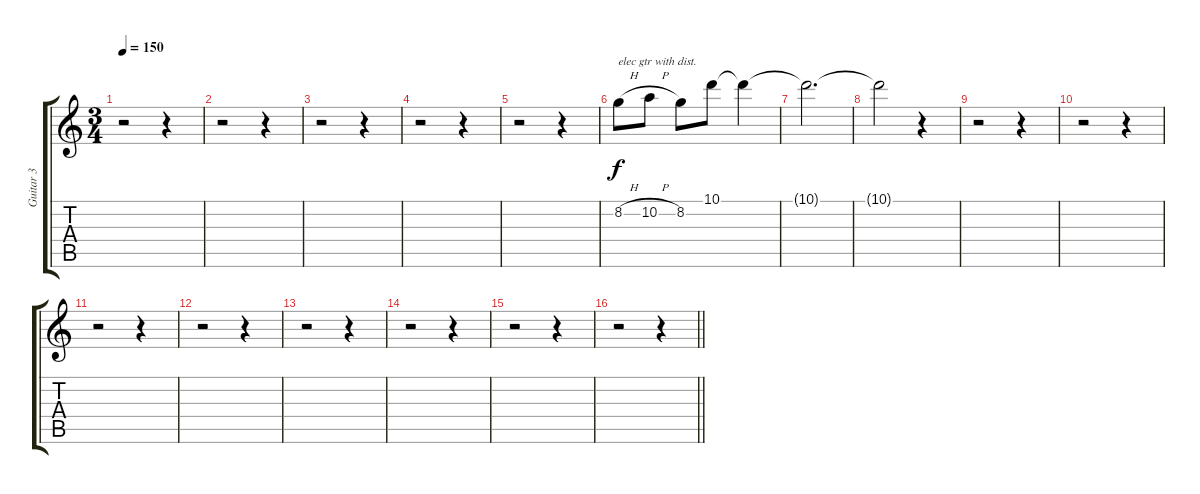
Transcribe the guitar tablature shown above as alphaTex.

\track ("Guitar 3" "Guitar 3") {instrument acousticguitarsteel}
\staff {score tabs}
\tuning (E4 B3 G3 D3 A2 E2) {hide}
\ts (3 4)
\tempo 150
\clef g2
\ks c
r.2{dy f} r.4 |
r.2 r.4 |
r.2 r.4 |
r.2 r.4 |
r.2 r.4 |
8.2{h}.8{txt "elec gtr with dist." volume 10 instrument distortionguitar} 10.2{h}.8 8.2.8 10.1.8 10.1{t}.4 |
10.1{t}.2{d volume 0} |
10.1{t}.2 r.4 |
r.2 r.4 |
r.2 r.4 |
r.2 r.4 |
r.2 r.4 |
r.2 r.4 |
r.2 r.4 |
r.2 r.4 |
\barLineRight lightlight
r.2 r.4
